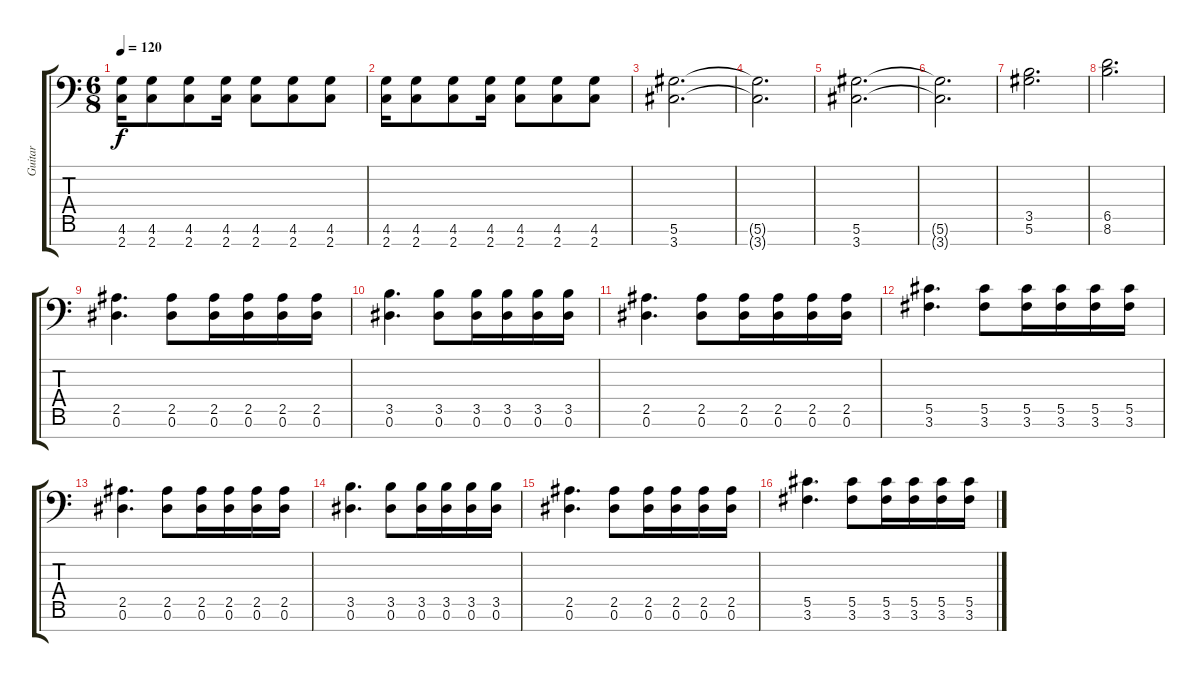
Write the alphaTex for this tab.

\track ("Guitar" "Guitar") {instrument distortionguitar}
\staff {score tabs}
\tuning (Eb4 Bb3 Gb3 Db3 Ab2 Eb2 Bb1) {hide}
\ts (6 8)
\tempo 120
\clef f4
\ks c
(4.6 2.7).16{dy f} (4.6 2.7).8 (4.6 2.7).8 (4.6 2.7).16 (4.6 2.7).8 (4.6 2.7).8 (4.6 2.7).8 |
(4.6 2.7).16 (4.6 2.7).8 (4.6 2.7).8 (4.6 2.7).16 (4.6 2.7).8 (4.6 2.7).8 (4.6 2.7).8 |
(5.6 3.7).2{d} |
(5.6{t} 3.7{t}).2{d} |
(5.6 3.7).2{d} |
(5.6{t} 3.7{t}).2{d} |
(3.5 5.6).2{d} |
(6.5 8.6).2{d} |
(2.5 0.6).4{d} (2.5 0.6).8 (2.5 0.6).16 (2.5 0.6).16 (2.5 0.6).16 (2.5 0.6).16 |
(3.5 0.6).4{d} (3.5 0.6).8 (3.5 0.6).16 (3.5 0.6).16 (3.5 0.6).16 (3.5 0.6).16 |
(2.5 0.6).4{d} (2.5 0.6).8 (2.5 0.6).16 (2.5 0.6).16 (2.5 0.6).16 (2.5 0.6).16 |
(5.5 3.6).4{d} (5.5 3.6).8 (5.5 3.6).16 (5.5 3.6).16 (5.5 3.6).16 (5.5 3.6).16 |
(2.5 0.6).4{d} (2.5 0.6).8 (2.5 0.6).16 (2.5 0.6).16 (2.5 0.6).16 (2.5 0.6).16 |
(3.5 0.6).4{d} (3.5 0.6).8 (3.5 0.6).16 (3.5 0.6).16 (3.5 0.6).16 (3.5 0.6).16 |
(2.5 0.6).4{d} (2.5 0.6).8 (2.5 0.6).16 (2.5 0.6).16 (2.5 0.6).16 (2.5 0.6).16 |
(5.5 3.6).4{d} (5.5 3.6).8 (5.5 3.6).16 (5.5 3.6).16 (5.5 3.6).16 (5.5 3.6).16
